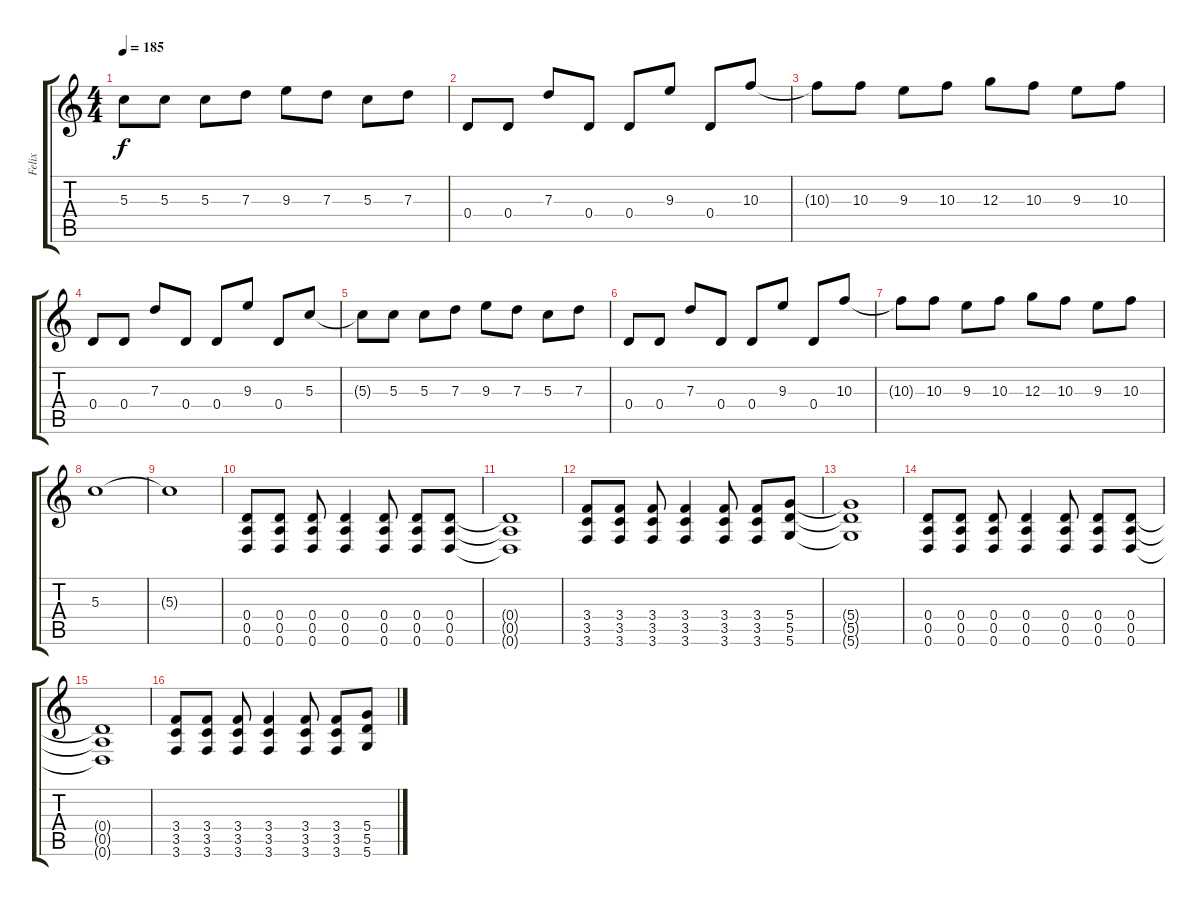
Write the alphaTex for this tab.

\track ("Felix" "Felix") {instrument distortionguitar}
\staff {score tabs}
\tuning (E4 B3 G3 D3 A2 D2) {hide}
\ts (4 4)
\tempo 185
\clef g2
\ks c
5.3{t}.8{dy f} 5.3.8 5.3.8 7.3.8 9.3.8 7.3.8 5.3.8 7.3.8 |
0.4.8 0.4.8 7.3.8 0.4.8 0.4.8 9.3.8 0.4.8 10.3.8 |
10.3{t}.8 10.3.8 9.3.8 10.3.8 12.3.8 10.3.8 9.3.8 10.3.8 |
0.4.8 0.4.8 7.3.8 0.4.8 0.4.8 9.3.8 0.4.8 5.3.8 |
5.3{t}.8 5.3.8 5.3.8 7.3.8 9.3.8 7.3.8 5.3.8 7.3.8 |
0.4.8 0.4.8 7.3.8 0.4.8 0.4.8 9.3.8 0.4.8 10.3.8 |
10.3{t}.8 10.3.8 9.3.8 10.3.8 12.3.8 10.3.8 9.3.8 10.3.8 |
5.3.1 |
5.3{t}.1 |
(0.4 0.5 0.6).8 (0.4 0.5 0.6).8 (0.4 0.5 0.6).8 (0.4 0.5 0.6).4 (0.4 0.5 0.6).8 (0.4 0.5 0.6).8 (0.4 0.5 0.6).8 |
(0.4{t} 0.5{t} 0.6{t}).1 |
(3.4 3.5 3.6).8 (3.4 3.5 3.6).8 (3.4 3.5 3.6).8 (3.4 3.5 3.6).4 (3.4 3.5 3.6).8 (3.4 3.5 3.6).8 (5.4 5.5 5.6).8 |
(5.4{t} 5.5{t} 5.6{t}).1 |
(0.4 0.5 0.6).8 (0.4 0.5 0.6).8 (0.4 0.5 0.6).8 (0.4 0.5 0.6).4 (0.4 0.5 0.6).8 (0.4 0.5 0.6).8 (0.4 0.5 0.6).8 |
(0.4{t} 0.5{t} 0.6{t}).1 |
(3.4 3.5 3.6).8 (3.4 3.5 3.6).8 (3.4 3.5 3.6).8 (3.4 3.5 3.6).4 (3.4 3.5 3.6).8 (3.4 3.5 3.6).8 (5.4 5.5 5.6).8
